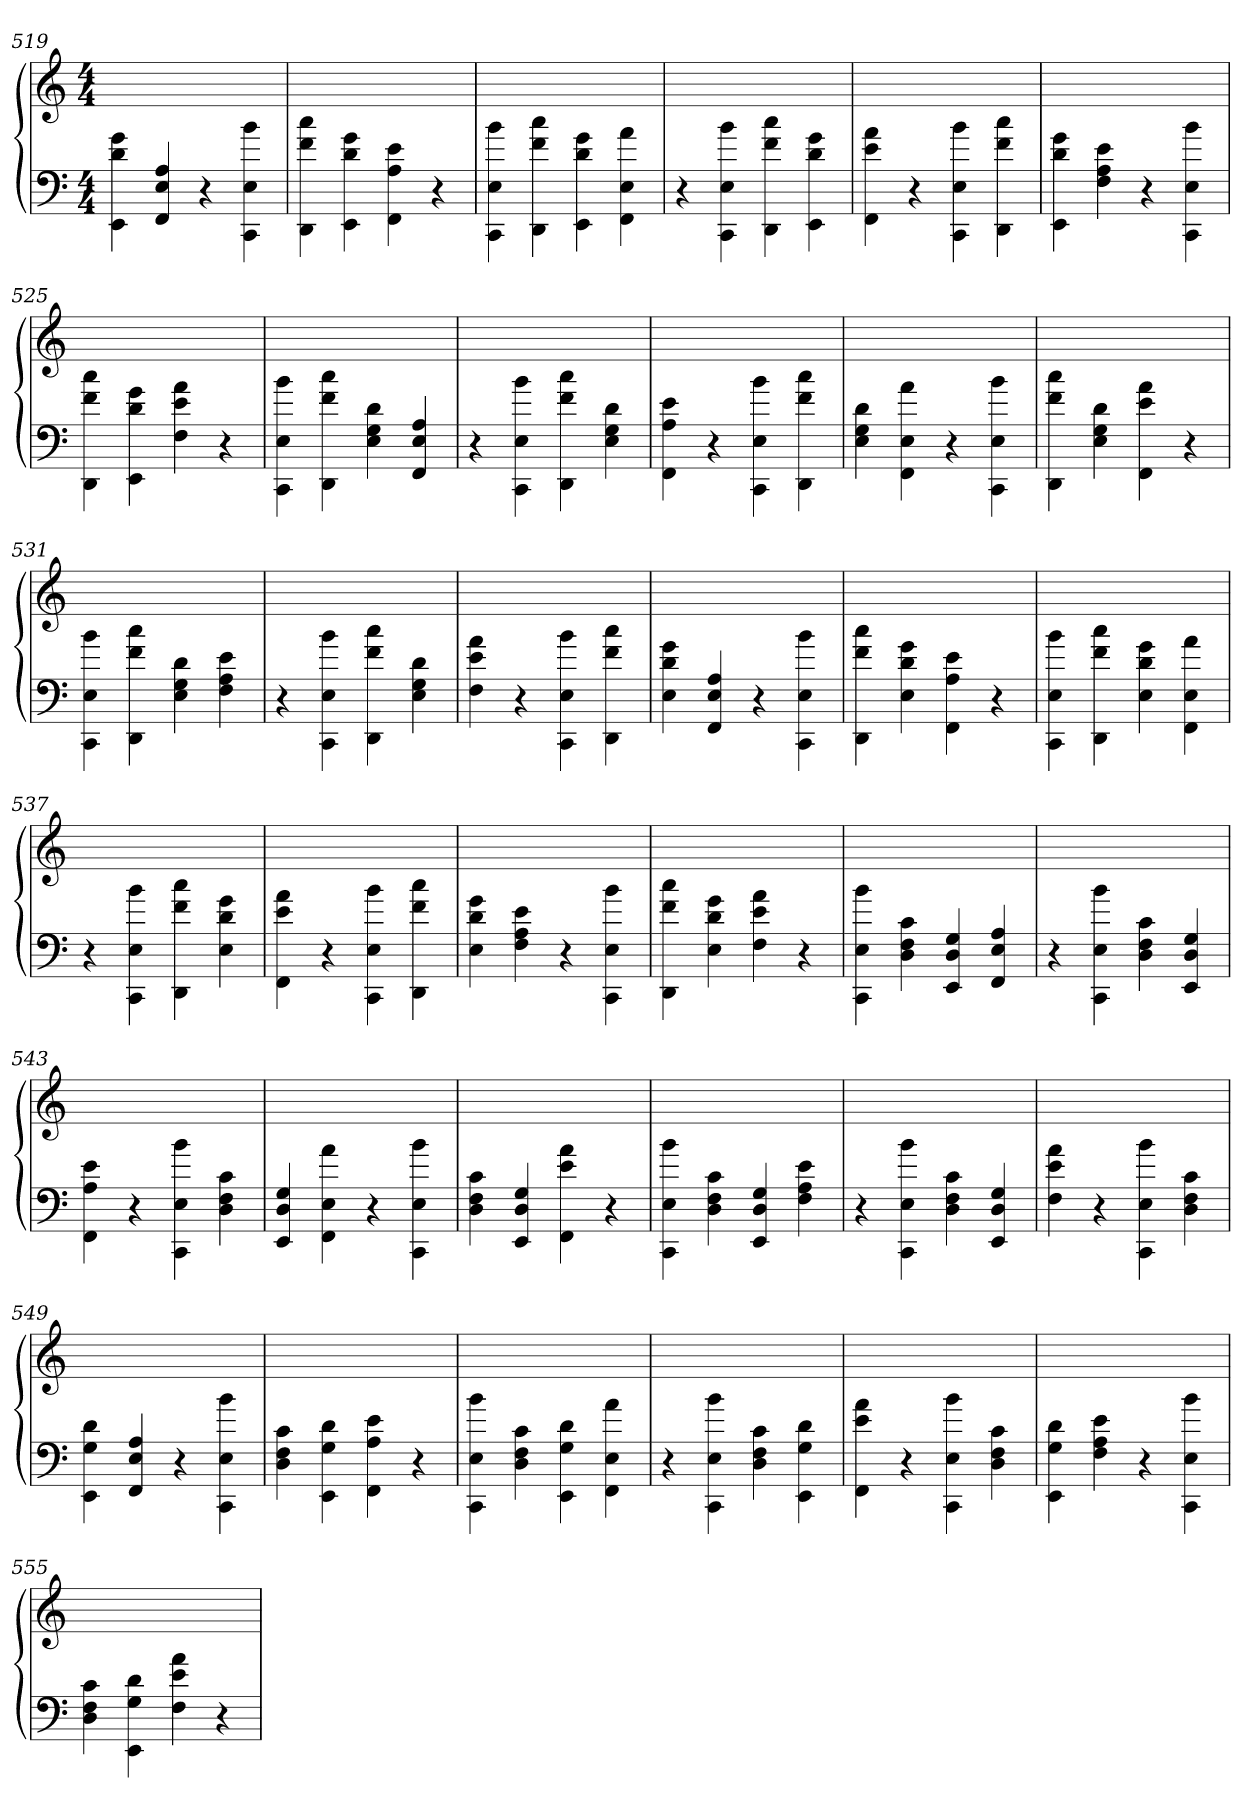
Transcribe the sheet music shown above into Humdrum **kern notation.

**kern	**kern
*part2	*part1
*staff2	*staff1
*clefF4	*clefG2
*k[]	*k[]
*C:	*C:
*M4/4	*M4/4
=519	=519
4EE 4d 4g	1ryy
4FF 4E 4A	.
4r	.
4CC 4E 4b	.
=520	=520
4DD 4f 4cc	1ryy
4EE 4d 4g	.
4FF 4A 4e	.
4r	.
=521	=521
4CC 4E 4b	1ryy
4DD 4f 4cc	.
4EE 4d 4g	.
4FF 4E 4a	.
=522	=522
4r	1ryy
4CC 4E 4b	.
4DD 4f 4cc	.
4EE 4d 4g	.
=523	=523
4FF 4e 4a	1ryy
4r	.
4CC 4E 4b	.
4DD 4f 4cc	.
=524	=524
4EE 4d 4g	1ryy
4F 4A 4e	.
4r	.
4CC 4E 4b	.
=525	=525
4DD 4f 4cc	1ryy
4EE 4d 4g	.
4F 4e 4a	.
4r	.
=526	=526
4CC 4E 4b	1ryy
4DD 4f 4cc	.
4E 4G 4d	.
4FF 4E 4A	.
=527	=527
4r	1ryy
4CC 4E 4b	.
4DD 4f 4cc	.
4E 4G 4d	.
=528	=528
4FF 4A 4e	1ryy
4r	.
4CC 4E 4b	.
4DD 4f 4cc	.
=529	=529
4E 4G 4d	1ryy
4FF 4E 4a	.
4r	.
4CC 4E 4b	.
=530	=530
4DD 4f 4cc	1ryy
4E 4G 4d	.
4FF 4e 4a	.
4r	.
=531	=531
4CC 4E 4b	1ryy
4DD 4f 4cc	.
4E 4G 4d	.
4F 4A 4e	.
=532	=532
4r	1ryy
4CC 4E 4b	.
4DD 4f 4cc	.
4E 4G 4d	.
=533	=533
4F 4e 4a	1ryy
4r	.
4CC 4E 4b	.
4DD 4f 4cc	.
=534	=534
4E 4d 4g	1ryy
4FF 4E 4A	.
4r	.
4CC 4E 4b	.
=535	=535
4DD 4f 4cc	1ryy
4E 4d 4g	.
4FF 4A 4e	.
4r	.
=536	=536
4CC 4E 4b	1ryy
4DD 4f 4cc	.
4E 4d 4g	.
4FF 4E 4a	.
=537	=537
4r	1ryy
4CC 4E 4b	.
4DD 4f 4cc	.
4E 4d 4g	.
=538	=538
4FF 4e 4a	1ryy
4r	.
4CC 4E 4b	.
4DD 4f 4cc	.
=539	=539
4E 4d 4g	1ryy
4F 4A 4e	.
4r	.
4CC 4E 4b	.
=540	=540
4DD 4f 4cc	1ryy
4E 4d 4g	.
4F 4e 4a	.
4r	.
=541	=541
4CC 4E 4b	1ryy
4D 4F 4c	.
4EE 4D 4G	.
4FF 4E 4A	.
=542	=542
4r	1ryy
4CC 4E 4b	.
4D 4F 4c	.
4EE 4D 4G	.
=543	=543
4FF 4A 4e	1ryy
4r	.
4CC 4E 4b	.
4D 4F 4c	.
=544	=544
4EE 4D 4G	1ryy
4FF 4E 4a	.
4r	.
4CC 4E 4b	.
=545	=545
4D 4F 4c	1ryy
4EE 4D 4G	.
4FF 4e 4a	.
4r	.
=546	=546
4CC 4E 4b	1ryy
4D 4F 4c	.
4EE 4D 4G	.
4F 4A 4e	.
=547	=547
4r	1ryy
4CC 4E 4b	.
4D 4F 4c	.
4EE 4D 4G	.
=548	=548
4F 4e 4a	1ryy
4r	.
4CC 4E 4b	.
4D 4F 4c	.
=549	=549
4EE 4G 4d	1ryy
4FF 4E 4A	.
4r	.
4CC 4E 4b	.
=550	=550
4D 4F 4c	1ryy
4EE 4G 4d	.
4FF 4A 4e	.
4r	.
=551	=551
4CC 4E 4b	1ryy
4D 4F 4c	.
4EE 4G 4d	.
4FF 4E 4a	.
=552	=552
4r	1ryy
4CC 4E 4b	.
4D 4F 4c	.
4EE 4G 4d	.
=553	=553
4FF 4e 4a	1ryy
4r	.
4CC 4E 4b	.
4D 4F 4c	.
=554	=554
4EE 4G 4d	1ryy
4F 4A 4e	.
4r	.
4CC 4E 4b	.
=555	=555
4D 4F 4c	1ryy
4EE 4G 4d	.
4F 4e 4a	.
4r	.
=	=
*-	*-
